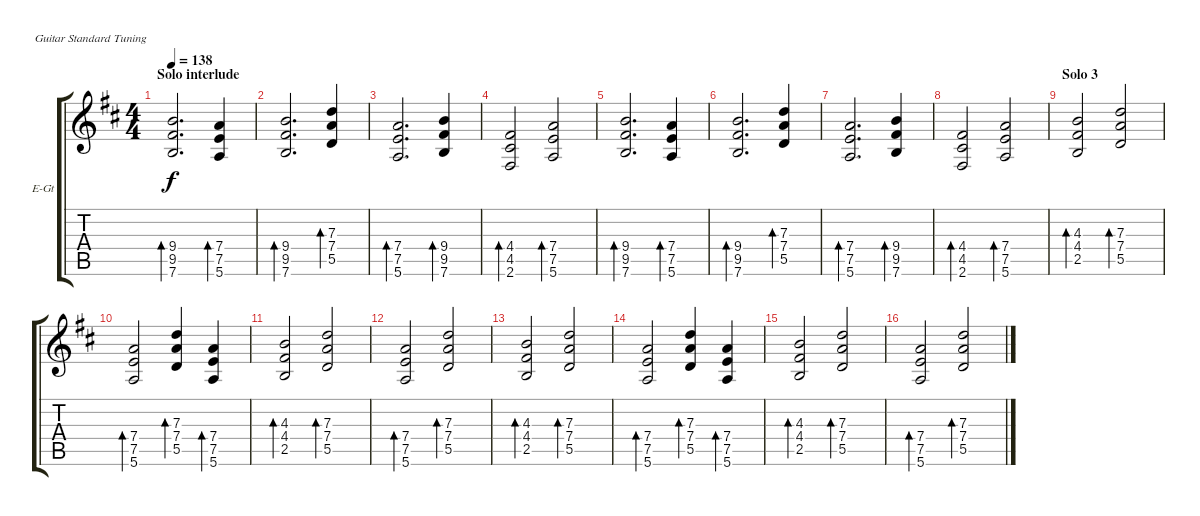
\defaultSystemsLayout 4
\bracketExtendMode groupsimilarinstruments
\firstSystemTrackNameOrientation horizontal
\otherSystemsTrackNameOrientation horizontal
\track ("Electric Guitar" "E-Gt") {instrument distortionguitar}
\staff {score tabs}
\tuning (E4 B3 G3 D3 A2 E2)
\ts (4 4)
\section ("" "Solo interlude")
\tempo 138
\clef g2
\ks d
(7.6 9.5 9.4).2{d bd 30 dy f} (7.5 5.6 7.4).4{bd 30} |
(7.6 9.5 9.4).2{d bd 30} (5.5 7.4 7.3).4{bd 30} |
(5.6 7.5 7.4).2{d bd 30} (9.5 7.6 9.4).4{bd 30} |
(2.6 4.5 4.4).2{bd 30} (5.6 7.5 7.4).2{bd 30} |
(7.6 9.5 9.4).2{d bd 30} (7.5 5.6 7.4).4{bd 30} |
(7.6 9.5 9.4).2{d bd 30} (5.5 7.4 7.3).4{bd 30} |
(5.6 7.5 7.4).2{d bd 30} (9.5 7.6 9.4).4{bd 30} |
(2.6 4.5 4.4).2{bd 30} (5.6 7.5 7.4).2{bd 30} |
\section ("" "Solo 3")
(2.5 4.4 4.3).2{bd 30} (5.5 7.4 7.3).2{bd 30} |
(5.6 7.5 7.4).2{bd 30} (5.5 7.4 7.3).4{bd 30} (5.6 7.5 7.4).4{bd 30} |
(2.5 4.4 4.3).2{bd 30} (5.5 7.4 7.3).2{bd 30} |
(5.6 7.5 7.4).2{bd 30} (5.5 7.4 7.3).2{bd 30} |
(2.5 4.4 4.3).2{bd 30} (5.5 7.4 7.3).2{bd 30} |
(5.6 7.5 7.4).2{bd 30} (5.5 7.4 7.3).4{bd 30} (5.6 7.5 7.4).4{bd 30} |
(2.5 4.4 4.3).2{bd 30} (5.5 7.4 7.3).2{bd 30} |
(5.6 7.5 7.4).2{bd 30} (5.5 7.4 7.3).2{bd 30}
